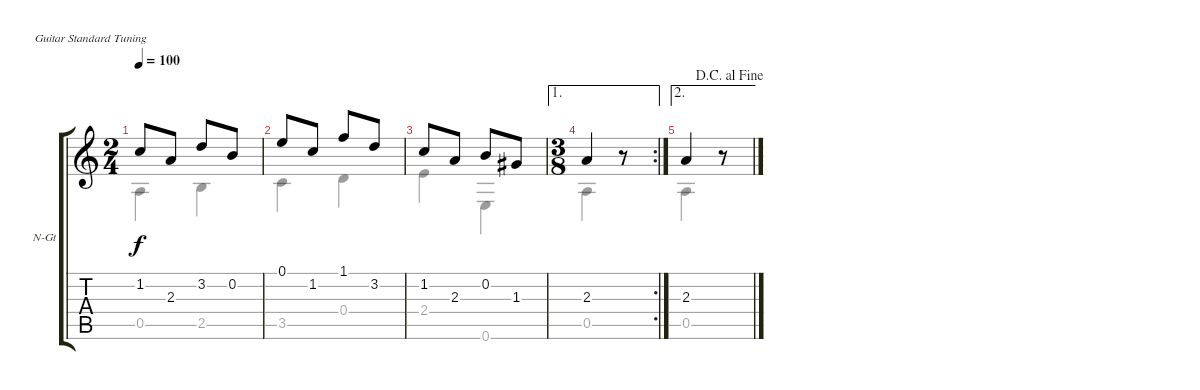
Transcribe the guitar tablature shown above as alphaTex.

\bracketExtendMode groupsimilarinstruments
\firstSystemTrackNameOrientation horizontal
\otherSystemsTrackNameOrientation horizontal
\track ("Guitar" "N-Gt") {instrument acousticguitarnylon}
\staff {score tabs}
\tuning (E4 B3 G3 D3 A2 E2)
\voice
\ts (2 4)
\tempo 100
\clef g2
\ks c
1.2.8{dy f} 2.3.8 3.2.8 0.2.8 |
0.1.8 1.2.8 1.1.8 3.2.8 |
1.2.8 2.3.8 0.2.8 1.3.8 |
\ae 1
\rc 2
\ts (3 8)
\beaming (8 3)
2.3.4 r.8 |
\ae 2
\jump dacapoalfine
2.3.4 r.8
\voice
\clef g2
\ottava regular
\simile none
\ks c
0.5.4{dy f} 2.5.4 |
3.5.4 0.4.4 |
2.4.4 0.6.4 |
0.5.4 r.8 |
0.5.4 r.8
